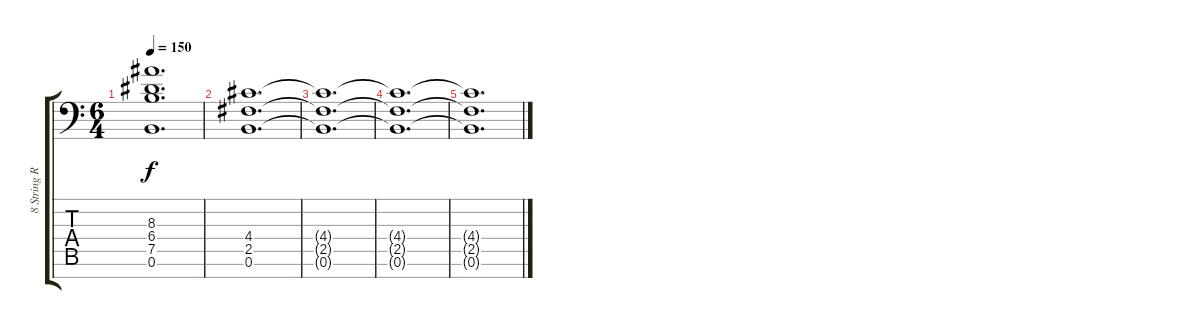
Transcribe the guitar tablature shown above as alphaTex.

\track ("8 String Rhythm L" "8 String R") {instrument distortionguitar}
\staff {score tabs}
\tuning (B3 G3 D3 A2 E2 B1 Gb1) {hide}
\ts (6 4)
\tempo 150
\clef f4
\ks c
(8.3{t} 6.4{t} 7.5{t} 0.6{t}).1{d dy f} |
(4.4 2.5 0.6).1{d} |
(4.4{t} 2.5{t} 0.6{t}).1{d} |
(4.4{t} 2.5{t} 0.6{t}).1{d} |
(4.4{t} 2.5{t} 0.6{t}).1{d}
